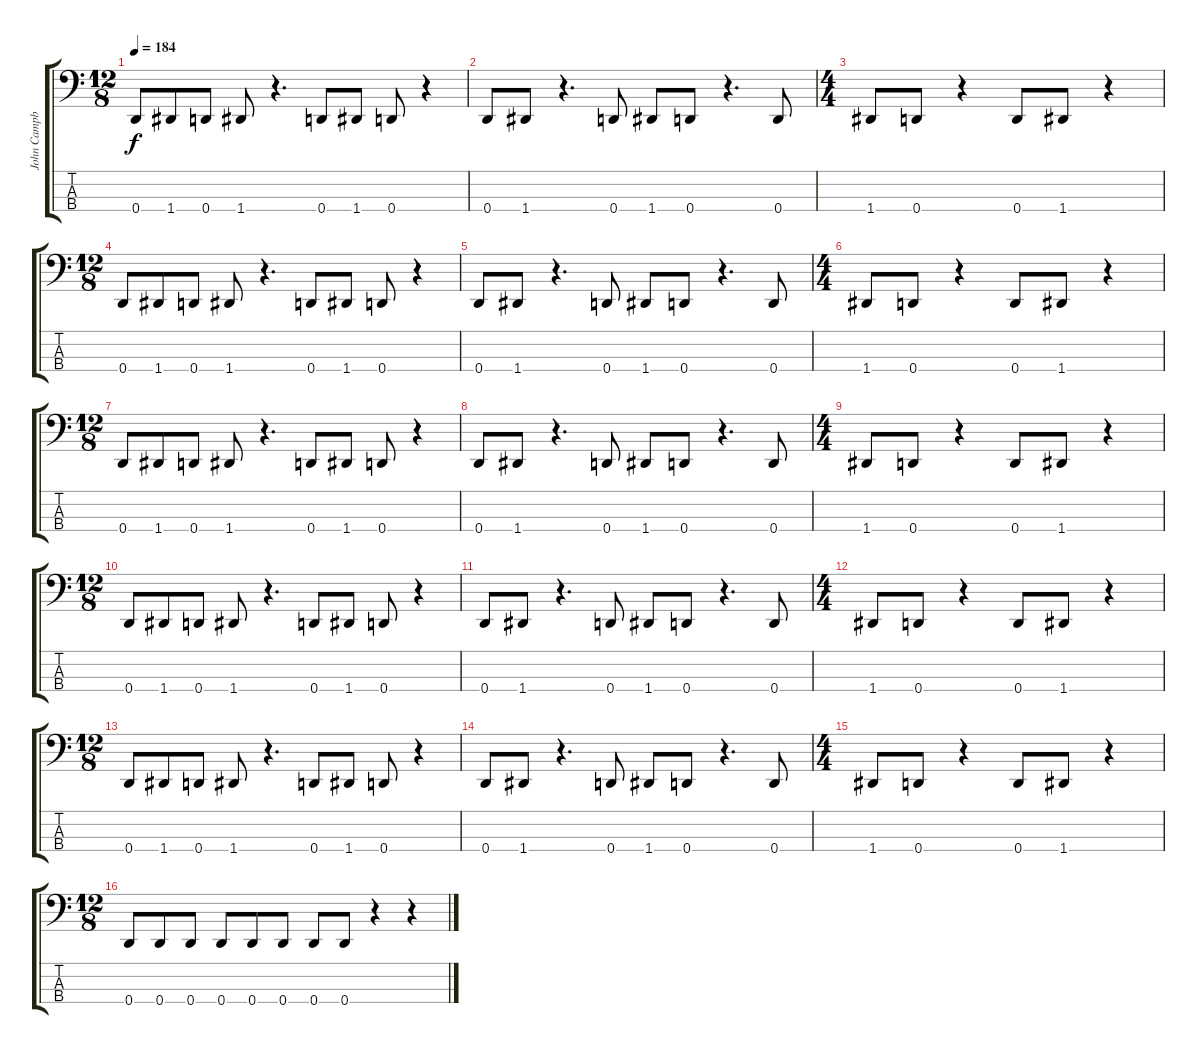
\track ("John Campbell" "John Campb") {instrument electricbasspick}
\staff {score tabs}
\tuning (G2 D2 A1 D1) {hide}
\ts (12 8)
\tempo 184
\clef f4
\ks c
0.4.8{dy f} 1.4.8 0.4.8 1.4.8 r.4{d} 0.4.8 1.4.8 0.4.8 r.4 |
0.4.8 1.4.8 r.4{d} 0.4.8 1.4.8 0.4.8 r.4{d} 0.4.8 |
\ts (4 4)
1.4.8 0.4.8 r.4 0.4.8 1.4.8 r.4 |
\ts (12 8)
0.4.8 1.4.8 0.4.8 1.4.8 r.4{d} 0.4.8 1.4.8 0.4.8 r.4 |
0.4.8 1.4.8 r.4{d} 0.4.8 1.4.8 0.4.8 r.4{d} 0.4.8 |
\ts (4 4)
1.4.8 0.4.8 r.4 0.4.8 1.4.8 r.4 |
\ts (12 8)
0.4.8 1.4.8 0.4.8 1.4.8 r.4{d} 0.4.8 1.4.8 0.4.8 r.4 |
0.4.8 1.4.8 r.4{d} 0.4.8 1.4.8 0.4.8 r.4{d} 0.4.8 |
\ts (4 4)
1.4.8 0.4.8 r.4 0.4.8 1.4.8 r.4 |
\ts (12 8)
0.4.8 1.4.8 0.4.8 1.4.8 r.4{d} 0.4.8 1.4.8 0.4.8 r.4 |
0.4.8 1.4.8 r.4{d} 0.4.8 1.4.8 0.4.8 r.4{d} 0.4.8 |
\ts (4 4)
1.4.8 0.4.8 r.4 0.4.8 1.4.8 r.4 |
\ts (12 8)
0.4.8 1.4.8 0.4.8 1.4.8 r.4{d} 0.4.8 1.4.8 0.4.8 r.4 |
0.4.8 1.4.8 r.4{d} 0.4.8 1.4.8 0.4.8 r.4{d} 0.4.8 |
\ts (4 4)
1.4.8 0.4.8 r.4 0.4.8 1.4.8 r.4 |
\ts (12 8)
0.4.8 0.4.8 0.4.8 0.4.8 0.4.8 0.4.8 0.4.8 0.4.8 r.4 r.4
